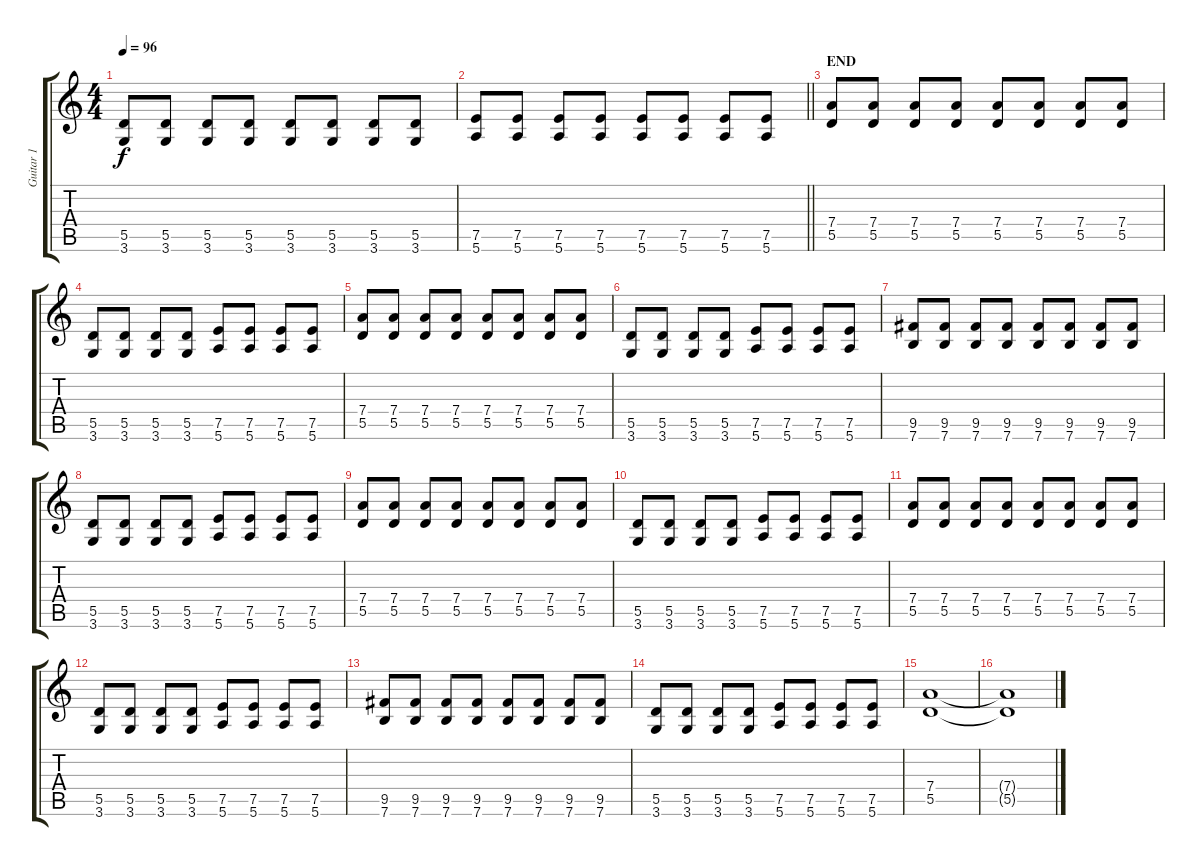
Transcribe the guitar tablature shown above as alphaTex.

\track ("Guitar 1" "Guitar 1") {instrument overdrivenguitar}
\staff {score tabs}
\tuning (E4 B3 G3 D3 A2 E2) {hide}
\ts (4 4)
\tempo 96
\clef g2
\ks c
(5.5 3.6).8{dy f} (5.5 3.6).8 (5.5 3.6).8 (5.5 3.6).8 (5.5 3.6).8 (5.5 3.6).8 (5.5 3.6).8 (5.5 3.6).8 |
\barLineRight lightlight
(7.5 5.6).8 (7.5 5.6).8 (7.5 5.6).8 (7.5 5.6).8 (7.5 5.6).8 (7.5 5.6).8 (7.5 5.6).8 (7.5 5.6).8 |
\section ("" "END")
(7.4 5.5).8 (7.4 5.5).8 (7.4 5.5).8 (7.4 5.5).8 (7.4 5.5).8 (7.4 5.5).8 (7.4 5.5).8 (7.4 5.5).8 |
(5.5 3.6).8 (5.5 3.6).8 (5.5 3.6).8 (5.5 3.6).8 (7.5 5.6).8 (7.5 5.6).8 (7.5 5.6).8 (7.5 5.6).8 |
(7.4 5.5).8 (7.4 5.5).8 (7.4 5.5).8 (7.4 5.5).8 (7.4 5.5).8 (7.4 5.5).8 (7.4 5.5).8 (7.4 5.5).8 |
(5.5 3.6).8 (5.5 3.6).8 (5.5 3.6).8 (5.5 3.6).8 (7.5 5.6).8 (7.5 5.6).8 (7.5 5.6).8 (7.5 5.6).8 |
(9.5 7.6).8 (9.5 7.6).8 (9.5 7.6).8 (9.5 7.6).8 (9.5 7.6).8 (9.5 7.6).8 (9.5 7.6).8 (9.5 7.6).8 |
(5.5 3.6).8 (5.5 3.6).8 (5.5 3.6).8 (5.5 3.6).8 (7.5 5.6).8 (7.5 5.6).8 (7.5 5.6).8 (7.5 5.6).8 |
(7.4 5.5).8 (7.4 5.5).8 (7.4 5.5).8 (7.4 5.5).8 (7.4 5.5).8 (7.4 5.5).8 (7.4 5.5).8 (7.4 5.5).8 |
(5.5 3.6).8 (5.5 3.6).8 (5.5 3.6).8 (5.5 3.6).8 (7.5 5.6).8 (7.5 5.6).8 (7.5 5.6).8 (7.5 5.6).8 |
(7.4 5.5).8 (7.4 5.5).8 (7.4 5.5).8 (7.4 5.5).8 (7.4 5.5).8 (7.4 5.5).8 (7.4 5.5).8 (7.4 5.5).8 |
(5.5 3.6).8 (5.5 3.6).8 (5.5 3.6).8 (5.5 3.6).8 (7.5 5.6).8 (7.5 5.6).8 (7.5 5.6).8 (7.5 5.6).8 |
(9.5 7.6).8 (9.5 7.6).8 (9.5 7.6).8 (9.5 7.6).8 (9.5 7.6).8 (9.5 7.6).8 (9.5 7.6).8 (9.5 7.6).8 |
(5.5 3.6).8 (5.5 3.6).8 (5.5 3.6).8 (5.5 3.6).8 (7.5 5.6).8 (7.5 5.6).8 (7.5 5.6).8 (7.5 5.6).8 |
(7.4 5.5).1 |
(7.4{t} 5.5{t}).1
